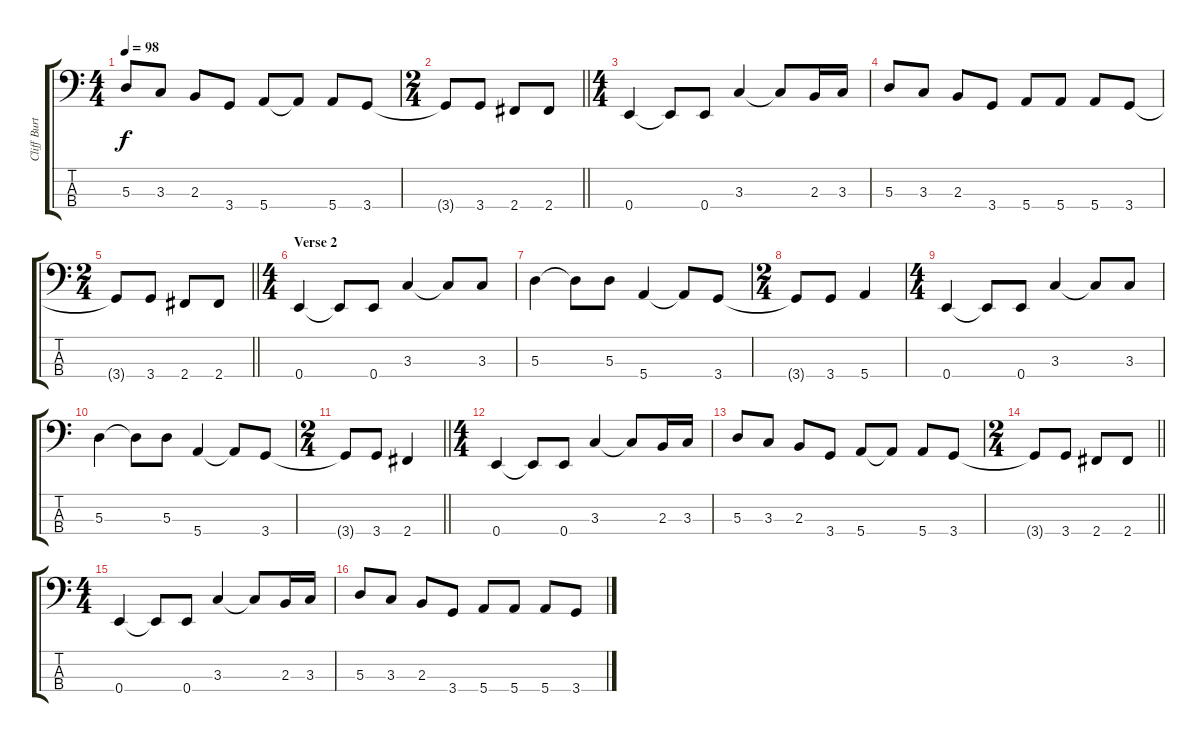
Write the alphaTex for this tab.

\track ("Cliff Burton" "Cliff Burt") {instrument electricbassfinger}
\staff {score tabs}
\tuning (G2 D2 A1 E1) {hide}
\ts (4 4)
\tempo 98
\clef f4
\ks c
5.3.8{dy f} 3.3.8 2.3.8 3.4.8 5.4.8 5.4{t}.8 5.4.8 3.4.8 |
\ts (2 4)
\barLineRight lightlight
3.4{t}.8 3.4.8 2.4.8 2.4.8 |
\ts (4 4)
0.4.4 0.4{t}.8 0.4.8 3.3.4 3.3{t}.8 2.3.16 3.3.16 |
5.3.8 3.3.8 2.3.8 3.4.8 5.4.8 5.4.8 5.4.8 3.4.8 |
\ts (2 4)
\barLineRight lightlight
3.4{t}.8 3.4.8 2.4.8 2.4.8 |
\ts (4 4)
\section ("" "Verse 2")
0.4.4 0.4{t}.8 0.4.8 3.3.4 3.3{t}.8 3.3.8 |
5.3.4 5.3{t}.8 5.3.8 5.4.4 5.4{t}.8 3.4.8 |
\ts (2 4)
3.4{t}.8 3.4.8 5.4.4 |
\ts (4 4)
0.4.4 0.4{t}.8 0.4.8 3.3.4 3.3{t}.8 3.3.8 |
5.3.4 5.3{t}.8 5.3.8 5.4.4 5.4{t}.8 3.4.8 |
\ts (2 4)
\barLineRight lightlight
3.4{t}.8 3.4.8 2.4.4 |
\ts (4 4)
0.4.4 0.4{t}.8 0.4.8 3.3.4 3.3{t}.8 2.3.16 3.3.16 |
5.3.8 3.3.8 2.3.8 3.4.8 5.4.8 5.4{t}.8 5.4.8 3.4.8 |
\ts (2 4)
\barLineRight lightlight
3.4{t}.8 3.4.8 2.4.8 2.4.8 |
\ts (4 4)
0.4.4 0.4{t}.8 0.4.8 3.3.4 3.3{t}.8 2.3.16 3.3.16 |
5.3.8 3.3.8 2.3.8 3.4.8 5.4.8 5.4.8 5.4.8 3.4.8
